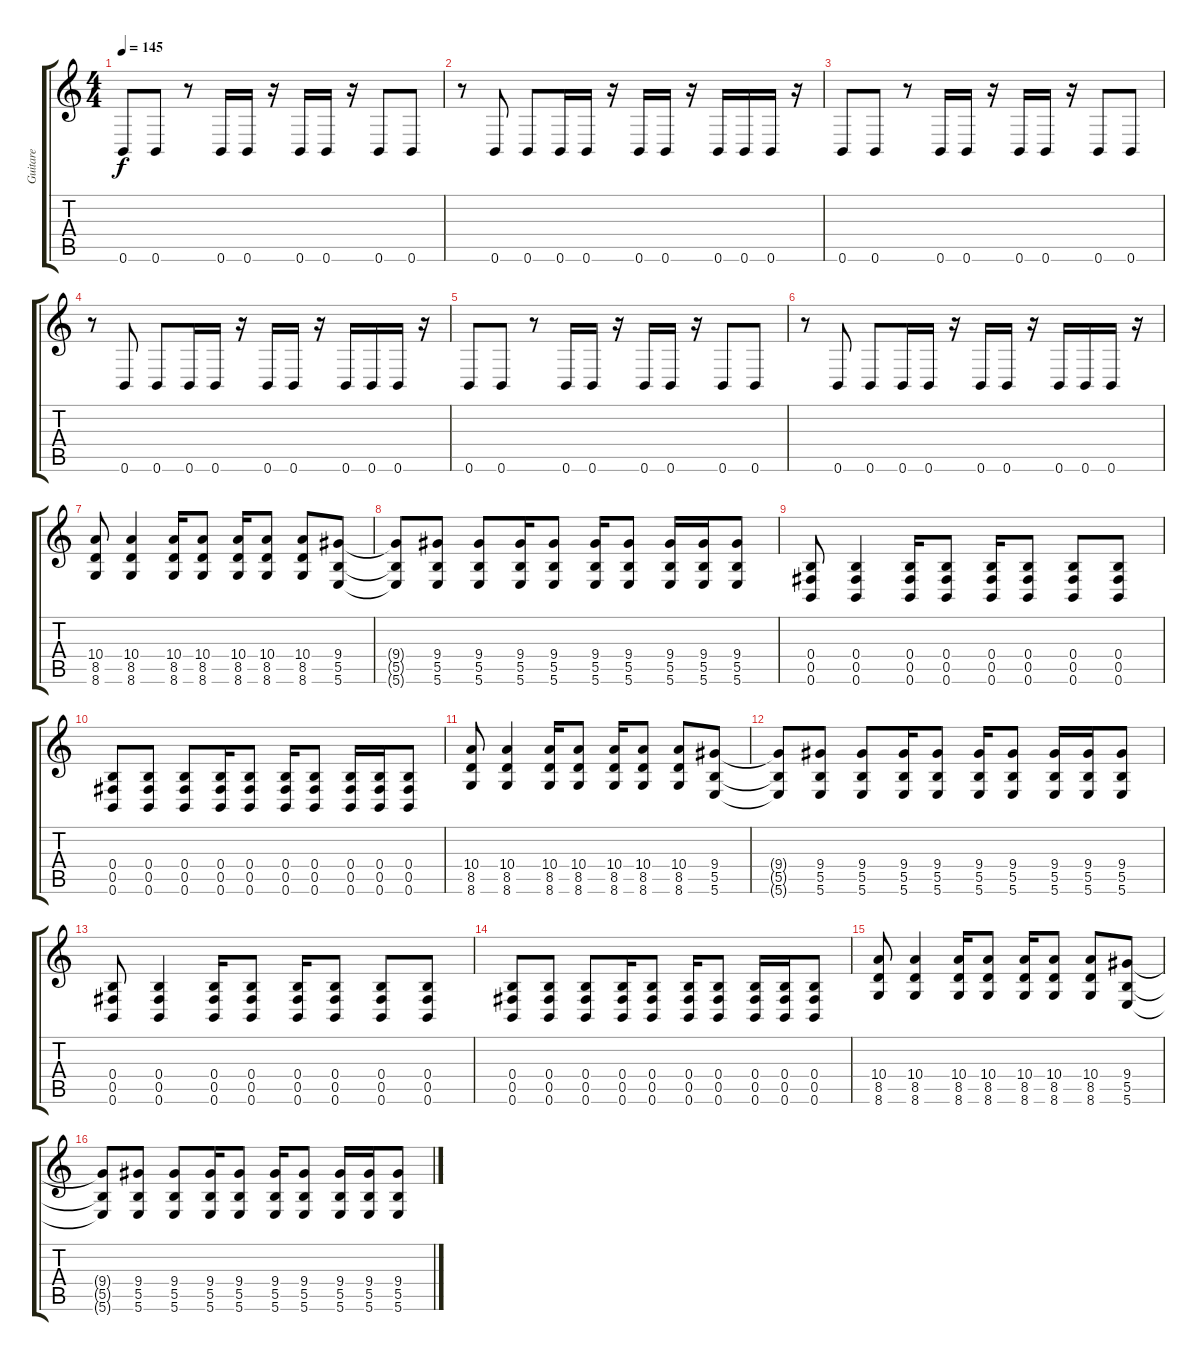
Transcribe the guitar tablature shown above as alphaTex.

\track ("Guitare" "Guitare") {instrument distortionguitar}
\staff {score tabs}
\tuning (Db4 Ab3 E3 B2 Gb2 B1) {hide}
\ts (4 4)
\tempo 145
\clef g2
\ks c
0.6.8{dy f} 0.6.8 r.8 0.6.16 0.6.16 r.16 0.6.16 0.6.16 r.16 0.6.8 0.6.8 |
r.8 0.6.8 0.6.8 0.6.16 0.6.16 r.16 0.6.16 0.6.16 r.16 0.6.16 0.6.16 0.6.16 r.16 |
0.6.8 0.6.8 r.8 0.6.16 0.6.16 r.16 0.6.16 0.6.16 r.16 0.6.8 0.6.8 |
r.8 0.6.8 0.6.8 0.6.16 0.6.16 r.16 0.6.16 0.6.16 r.16 0.6.16 0.6.16 0.6.16 r.16 |
0.6.8 0.6.8 r.8 0.6.16 0.6.16 r.16 0.6.16 0.6.16 r.16 0.6.8 0.6.8 |
r.8 0.6.8 0.6.8 0.6.16 0.6.16 r.16 0.6.16 0.6.16 r.16 0.6.16 0.6.16 0.6.16 r.16 |
\section ("" "")
(10.4 8.5 8.6).8 (10.4 8.5 8.6).4 (10.4 8.5 8.6).16 (10.4 8.5 8.6).8 (10.4 8.5 8.6).16 (10.4 8.5 8.6).8 (10.4 8.5 8.6).8 (9.4 5.5 5.6).8 |
(9.4{t} 5.5{t} 5.6{t}).8 (9.4 5.5 5.6).8 (9.4 5.5 5.6).8 (9.4 5.5 5.6).16 (9.4 5.5 5.6).8 (9.4 5.5 5.6).16 (9.4 5.5 5.6).8 (9.4 5.5 5.6).16 (9.4 5.5 5.6).16 (9.4 5.5 5.6).8 |
(0.4 0.5 0.6).8 (0.4 0.5 0.6).4 (0.4 0.5 0.6).16 (0.4 0.5 0.6).8 (0.4 0.5 0.6).16 (0.4 0.5 0.6).8 (0.4 0.5 0.6).8 (0.4 0.5 0.6).8 |
(0.4 0.5 0.6).8 (0.4 0.5 0.6).8 (0.4 0.5 0.6).8 (0.4 0.5 0.6).16 (0.4 0.5 0.6).8 (0.4 0.5 0.6).16 (0.4 0.5 0.6).8 (0.4 0.5 0.6).16 (0.4 0.5 0.6).16 (0.4 0.5 0.6).8 |
(10.4 8.5 8.6).8 (10.4 8.5 8.6).4 (10.4 8.5 8.6).16 (10.4 8.5 8.6).8 (10.4 8.5 8.6).16 (10.4 8.5 8.6).8 (10.4 8.5 8.6).8 (9.4 5.5 5.6).8 |
(9.4{t} 5.5{t} 5.6{t}).8 (9.4 5.5 5.6).8 (9.4 5.5 5.6).8 (9.4 5.5 5.6).16 (9.4 5.5 5.6).8 (9.4 5.5 5.6).16 (9.4 5.5 5.6).8 (9.4 5.5 5.6).16 (9.4 5.5 5.6).16 (9.4 5.5 5.6).8 |
(0.4 0.5 0.6).8 (0.4 0.5 0.6).4 (0.4 0.5 0.6).16 (0.4 0.5 0.6).8 (0.4 0.5 0.6).16 (0.4 0.5 0.6).8 (0.4 0.5 0.6).8 (0.4 0.5 0.6).8 |
(0.4 0.5 0.6).8 (0.4 0.5 0.6).8 (0.4 0.5 0.6).8 (0.4 0.5 0.6).16 (0.4 0.5 0.6).8 (0.4 0.5 0.6).16 (0.4 0.5 0.6).8 (0.4 0.5 0.6).16 (0.4 0.5 0.6).16 (0.4 0.5 0.6).8 |
(10.4 8.5 8.6).8 (10.4 8.5 8.6).4 (10.4 8.5 8.6).16 (10.4 8.5 8.6).8 (10.4 8.5 8.6).16 (10.4 8.5 8.6).8 (10.4 8.5 8.6).8 (9.4 5.5 5.6).8 |
(9.4{t} 5.5{t} 5.6{t}).8 (9.4 5.5 5.6).8 (9.4 5.5 5.6).8 (9.4 5.5 5.6).16 (9.4 5.5 5.6).8 (9.4 5.5 5.6).16 (9.4 5.5 5.6).8 (9.4 5.5 5.6).16 (9.4 5.5 5.6).16 (9.4 5.5 5.6).8
